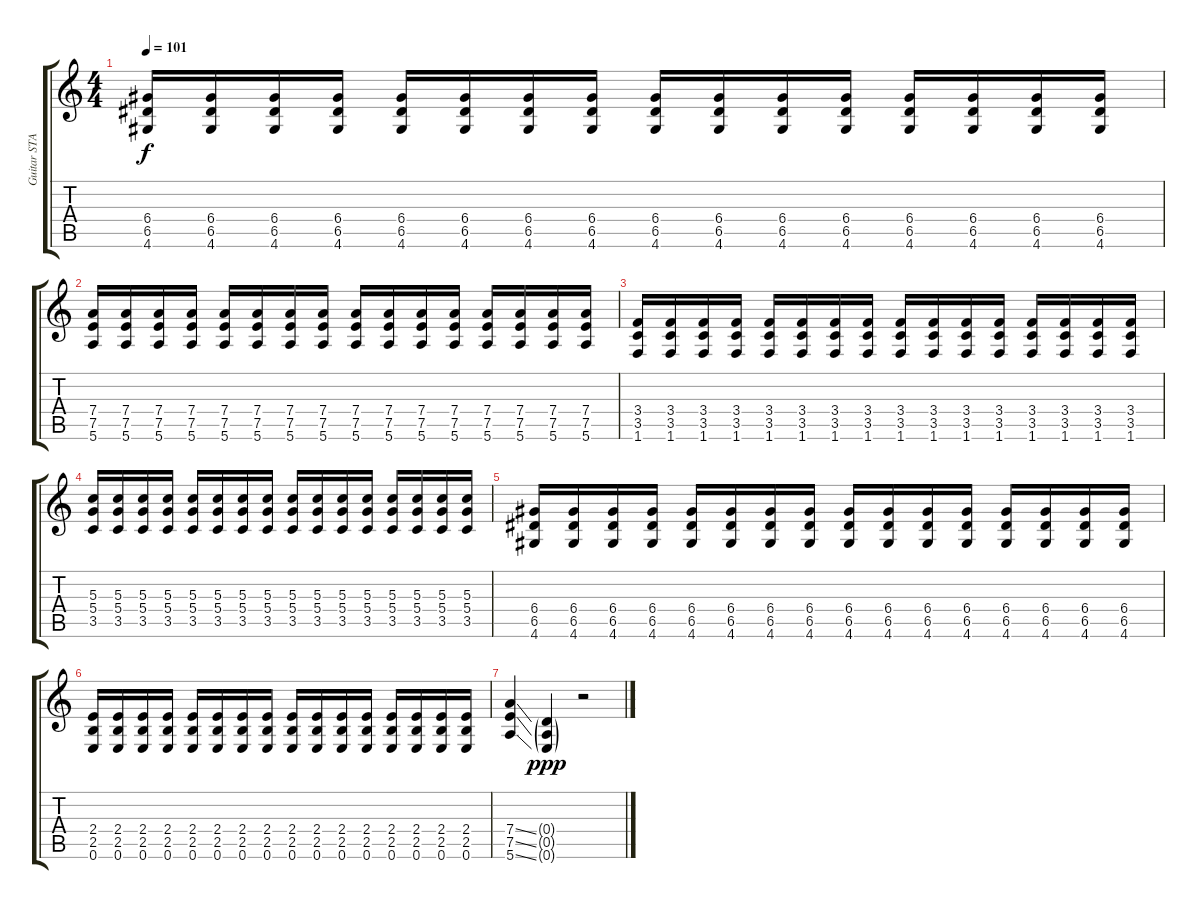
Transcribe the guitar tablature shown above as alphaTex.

\track ("Guitar STANDARD ONE" "Guitar STA") {instrument distortionguitar}
\staff {score tabs}
\tuning (E4 B3 G3 D3 A2 E2) {hide}
\ts (4 4)
\tempo 101
\clef g2
\ks c
(6.4 6.5 4.6).16{dy f} (6.4 6.5 4.6).16 (6.4 6.5 4.6).16 (6.4 6.5 4.6).16 (6.4 6.5 4.6).16 (6.4 6.5 4.6).16 (6.4 6.5 4.6).16 (6.4 6.5 4.6).16 (6.4 6.5 4.6).16 (6.4 6.5 4.6).16 (6.4 6.5 4.6).16 (6.4 6.5 4.6).16 (6.4 6.5 4.6).16 (6.4 6.5 4.6).16 (6.4 6.5 4.6).16 (6.4 6.5 4.6).16 |
(7.4 7.5 5.6).16 (7.4 7.5 5.6).16 (7.4 7.5 5.6).16 (7.4 7.5 5.6).16 (7.4 7.5 5.6).16 (7.4 7.5 5.6).16 (7.4 7.5 5.6).16 (7.4 7.5 5.6).16 (7.4 7.5 5.6).16 (7.4 7.5 5.6).16 (7.4 7.5 5.6).16 (7.4 7.5 5.6).16 (7.4 7.5 5.6).16 (7.4 7.5 5.6).16 (7.4 7.5 5.6).16 (7.4 7.5 5.6).16 |
(3.4 3.5 1.6).16 (3.4 3.5 1.6).16 (3.4 3.5 1.6).16 (3.4 3.5 1.6).16 (3.4 3.5 1.6).16 (3.4 3.5 1.6).16 (3.4 3.5 1.6).16 (3.4 3.5 1.6).16 (3.4 3.5 1.6).16 (3.4 3.5 1.6).16 (3.4 3.5 1.6).16 (3.4 3.5 1.6).16 (3.4 3.5 1.6).16 (3.4 3.5 1.6).16 (3.4 3.5 1.6).16 (3.4 3.5 1.6).16 |
(5.3 5.4 3.5).16 (5.3 5.4 3.5).16 (5.3 5.4 3.5).16 (5.3 5.4 3.5).16 (5.3 5.4 3.5).16 (5.3 5.4 3.5).16 (5.3 5.4 3.5).16 (5.3 5.4 3.5).16 (5.3 5.4 3.5).16 (5.3 5.4 3.5).16 (5.3 5.4 3.5).16 (5.3 5.4 3.5).16 (5.3 5.4 3.5).16 (5.3 5.4 3.5).16 (5.3 5.4 3.5).16 (5.3 5.4 3.5).16 |
(6.4 6.5 4.6).16 (6.4 6.5 4.6).16 (6.4 6.5 4.6).16 (6.4 6.5 4.6).16 (6.4 6.5 4.6).16 (6.4 6.5 4.6).16 (6.4 6.5 4.6).16 (6.4 6.5 4.6).16 (6.4 6.5 4.6).16 (6.4 6.5 4.6).16 (6.4 6.5 4.6).16 (6.4 6.5 4.6).16 (6.4 6.5 4.6).16 (6.4 6.5 4.6).16 (6.4 6.5 4.6).16 (6.4 6.5 4.6).16 |
(2.4 2.5 0.6).16 (2.4 2.5 0.6).16 (2.4 2.5 0.6).16 (2.4 2.5 0.6).16 (2.4 2.5 0.6).16 (2.4 2.5 0.6).16 (2.4 2.5 0.6).16 (2.4 2.5 0.6).16 (2.4 2.5 0.6).16 (2.4 2.5 0.6).16 (2.4 2.5 0.6).16 (2.4 2.5 0.6).16 (2.4 2.5 0.6).16 (2.4 2.5 0.6).16 (2.4 2.5 0.6).16 (2.4 2.5 0.6).16 |
(7.4{ss} 7.5{ss} 5.6{ss}).4 (0.4{g} 0.5{g} 0.6{g}).4{dy ppp} r.2
